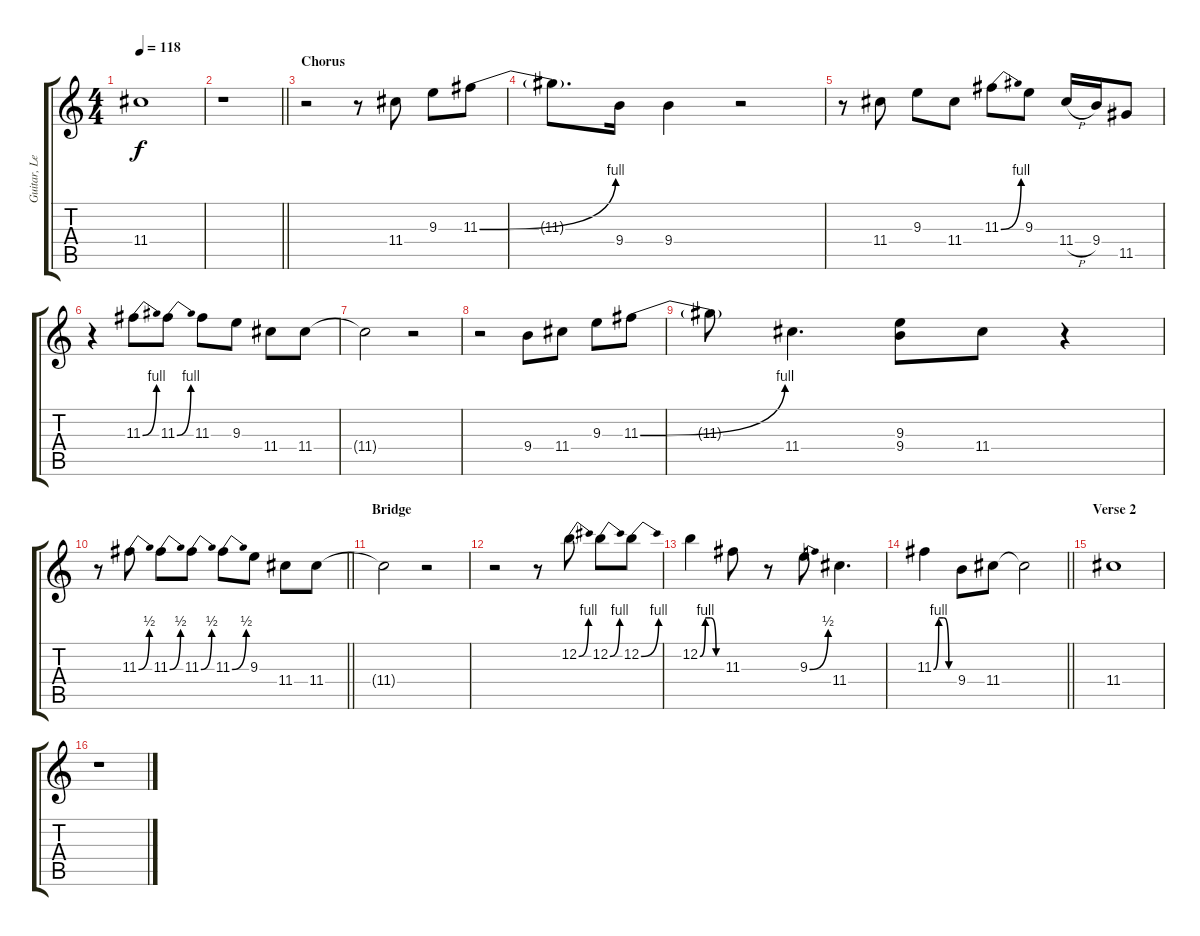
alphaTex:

\track ("Guitar, Lead" "Guitar, Le") {instrument distortionguitar}
\staff {score tabs}
\tuning (E4 B3 G3 D3 A2 E2) {hide}
\ts (4 4)
\tempo 118
\clef g2
\ks c
11.4{t}.1{dy f} |
\barLineRight lightlight
r.1 |
\section ("" "Chorus")
r.2 r.8 11.4.8 9.3.8 11.3{be (bend 0 0 60 4)}.8 |
11.3{t}.8{d} 9.4.16 9.4.4 r.2 |
r.8 11.4.8 9.3.8 11.4.8 11.3{be (bend 0 0 60 4)}.8 9.3.8 11.4{h}.16 9.4.16 11.5.8 |
r.4 11.3{be (bend 0 0 60 4)}.8 11.3{be (bend 0 0 60 4)}.8 11.3.8 9.3.8 11.4.8 11.4.8 |
11.4{t}.2 r.2 |
r.2 9.4.8 11.4.8 9.3.8 11.3{be (bend 0 0 60 4)}.8 |
11.3{t}.8 11.4.4{d} (9.3 9.4).8 11.4.8 r.4 |
\barLineRight lightlight
r.8 11.3{be (bend 0 0 60 2)}.8 11.3{be (bend 0 0 60 2)}.8 11.3{be (bend 0 0 60 2)}.8 11.3{be (bend 0 0 60 2)}.8 9.3.8 11.4.8 11.4.8 |
\section ("" "Bridge")
11.4{t}.2 r.2 |
r.2 r.8 12.2{be (bend 0 0 60 4)}.8 12.2{be (bend 0 0 60 4)}.8 12.2{be (bend 0 0 60 4)}.8 |
12.2{be (custom 0 0 15 4 30 4 45 0 60 0)}.4 11.3.8 r.8 9.3{be (bend 0 0 60 2)}.8 11.4.4{d} |
\barLineRight lightlight
11.3{be (custom 0 0 15 4 30 4 45 0 60 0)}.4 9.4.8 11.4.8 11.4{t}.2 |
\section ("" "Verse 2")
11.4.1 |
r.1
